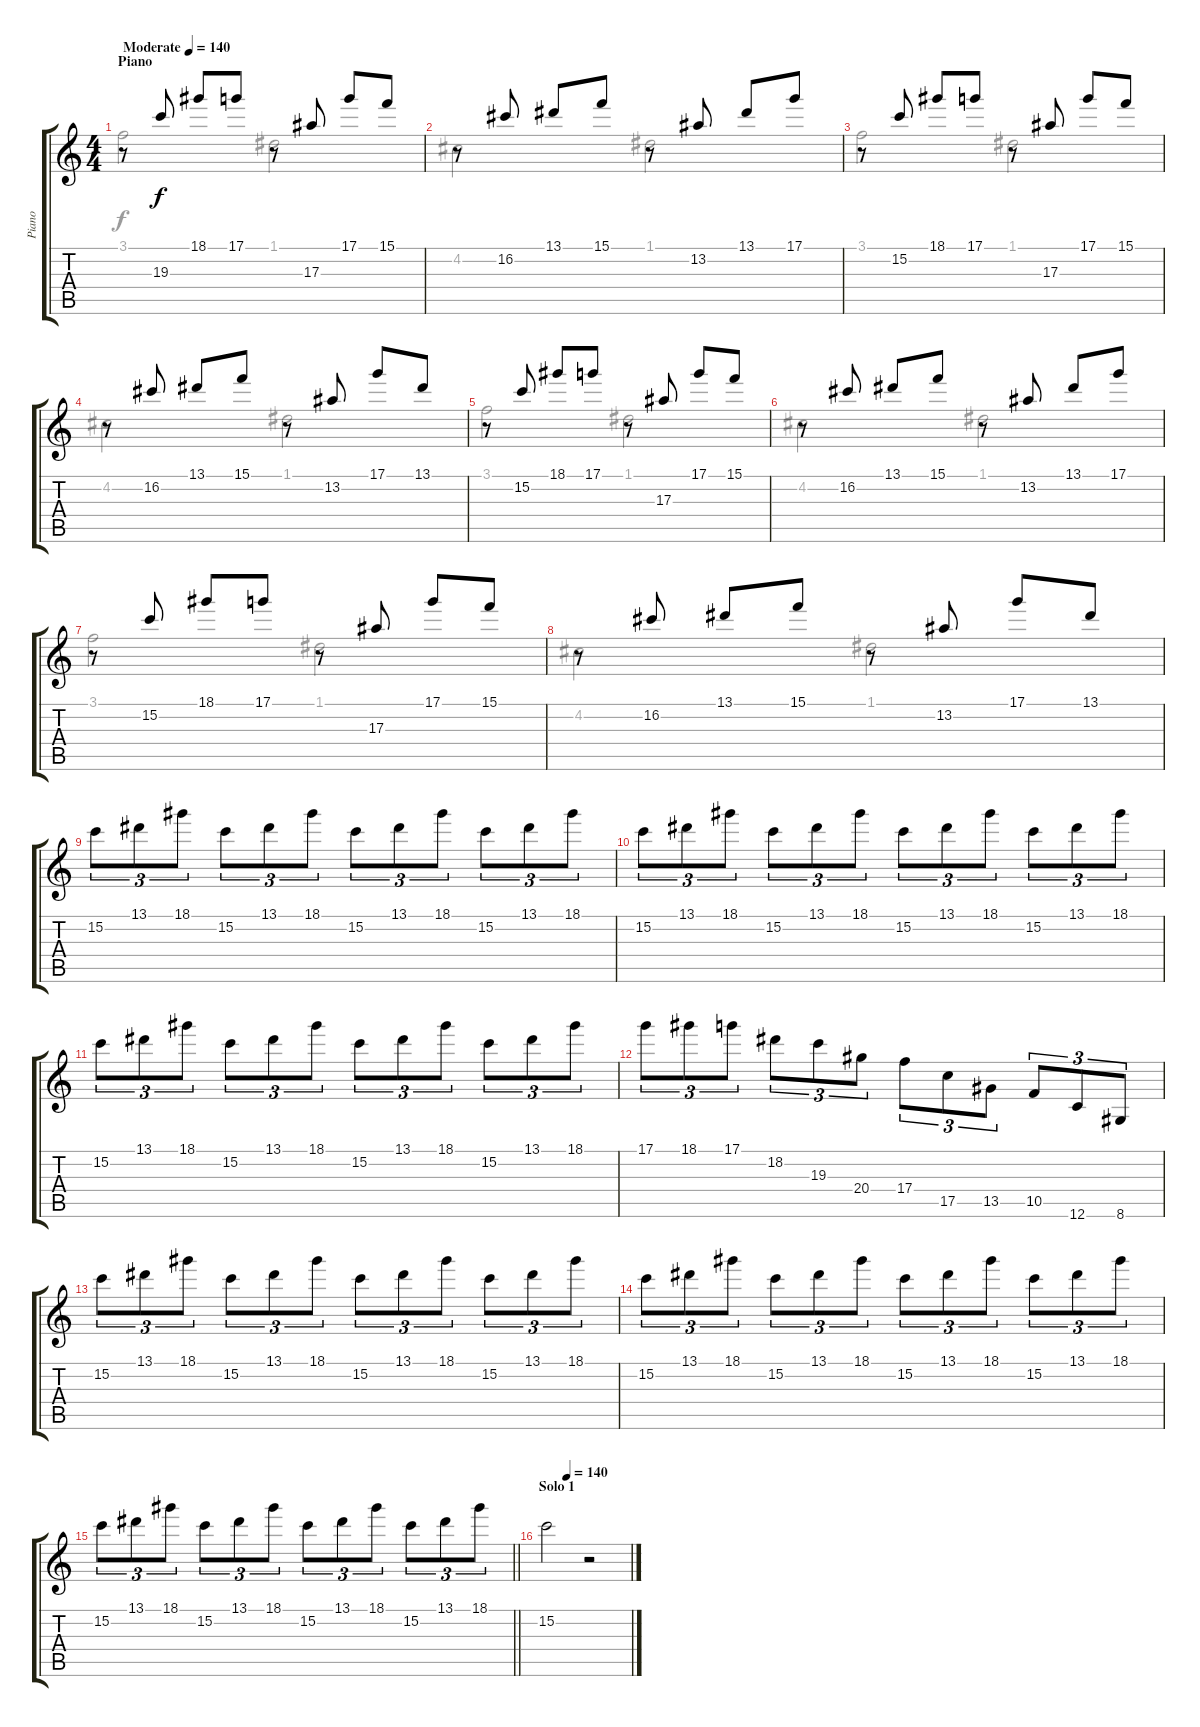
\track ("Piano" "Piano") {instrument acousticgrandpiano}
\staff {score tabs}
\tuning (D5 A4 F4 C4 G3 C3) {hide}
\voice
\ts (4 4)
\section ("" "Piano")
\tempo (140 "Moderate")
\tempo 130
\tempo (140 "Moderate")
\clef g2
\ks c
r.8{dy f instrument acousticgrandpiano} 19.3.8 18.1.8 17.1.8 r.8 17.3.8 17.1.8 15.1.8 |
r.8 16.2.8 13.1.8 15.1.8 r.8 13.2.8 13.1.8 17.1.8 |
r.8 15.2.8 18.1.8 17.1.8 r.8 17.3.8 17.1.8 15.1.8 |
r.8 16.2.8 13.1.8 15.1.8 r.8 13.2.8 17.1.8 13.1.8 |
r.8 15.2.8 18.1.8 17.1.8 r.8 17.3.8 17.1.8 15.1.8 |
r.8 16.2.8 13.1.8 15.1.8 r.8 13.2.8 13.1.8 17.1.8 |
r.8 15.2.8 18.1.8 17.1.8 r.8 17.3.8 17.1.8 15.1.8 |
r.8 16.2.8 13.1.8 15.1.8 r.8 13.2.8 17.1.8 13.1.8 |
15.2.8{tu (3 2)} 13.1.8{tu (3 2)} 18.1.8{tu (3 2)} 15.2.8{tu (3 2)} 13.1.8{tu (3 2)} 18.1.8{tu (3 2)} 15.2.8{tu (3 2)} 13.1.8{tu (3 2)} 18.1.8{tu (3 2)} 15.2.8{tu (3 2)} 13.1.8{tu (3 2)} 18.1.8{tu (3 2)} |
15.2.8{tu (3 2)} 13.1.8{tu (3 2)} 18.1.8{tu (3 2)} 15.2.8{tu (3 2)} 13.1.8{tu (3 2)} 18.1.8{tu (3 2)} 15.2.8{tu (3 2)} 13.1.8{tu (3 2)} 18.1.8{tu (3 2)} 15.2.8{tu (3 2)} 13.1.8{tu (3 2)} 18.1.8{tu (3 2)} |
15.2.8{tu (3 2)} 13.1.8{tu (3 2)} 18.1.8{tu (3 2)} 15.2.8{tu (3 2)} 13.1.8{tu (3 2)} 18.1.8{tu (3 2)} 15.2.8{tu (3 2)} 13.1.8{tu (3 2)} 18.1.8{tu (3 2)} 15.2.8{tu (3 2)} 13.1.8{tu (3 2)} 18.1.8{tu (3 2)} |
17.1.8{tu (3 2)} 18.1.8{tu (3 2)} 17.1.8{tu (3 2)} 18.2.8{tu (3 2)} 19.3.8{tu (3 2)} 20.4.8{tu (3 2)} 17.4.8{tu (3 2)} 17.5.8{tu (3 2)} 13.5.8{tu (3 2)} 10.5.8{tu (3 2)} 12.6.8{tu (3 2)} 8.6.8{tu (3 2)} |
15.2.8{tu (3 2)} 13.1.8{tu (3 2)} 18.1.8{tu (3 2)} 15.2.8{tu (3 2)} 13.1.8{tu (3 2)} 18.1.8{tu (3 2)} 15.2.8{tu (3 2)} 13.1.8{tu (3 2)} 18.1.8{tu (3 2)} 15.2.8{tu (3 2)} 13.1.8{tu (3 2)} 18.1.8{tu (3 2)} |
15.2.8{tu (3 2)} 13.1.8{tu (3 2)} 18.1.8{tu (3 2)} 15.2.8{tu (3 2)} 13.1.8{tu (3 2)} 18.1.8{tu (3 2)} 15.2.8{tu (3 2)} 13.1.8{tu (3 2)} 18.1.8{tu (3 2)} 15.2.8{tu (3 2)} 13.1.8{tu (3 2)} 18.1.8{tu (3 2)} |
\barLineRight lightlight
15.2.8{tu (3 2)} 13.1.8{tu (3 2)} 18.1.8{tu (3 2)} 15.2.8{tu (3 2)} 13.1.8{tu (3 2)} 18.1.8{tu (3 2)} 15.2.8{tu (3 2)} 13.1.8{tu (3 2)} 18.1.8{tu (3 2)} 15.2.8{tu (3 2)} 13.1.8{tu (3 2)} 18.1.8{tu (3 2)} |
\section ("" "Solo 1")
\tempo (140 0.25)
15.2.2 r.2
\voice
\clef g2
\ottava regular
\simile none
\ks c
3.1.2{dy f} 1.1.2 |
4.2.2 1.1.2 |
3.1.2 1.1.2 |
4.2.2 1.1.2 |
3.1.2 1.1.2 |
4.2.2 1.1.2 |
3.1.2 1.1.2 |
4.2.2 1.1.2 |
|
|
|
|
|
|
\barLineRight lightlight
|
